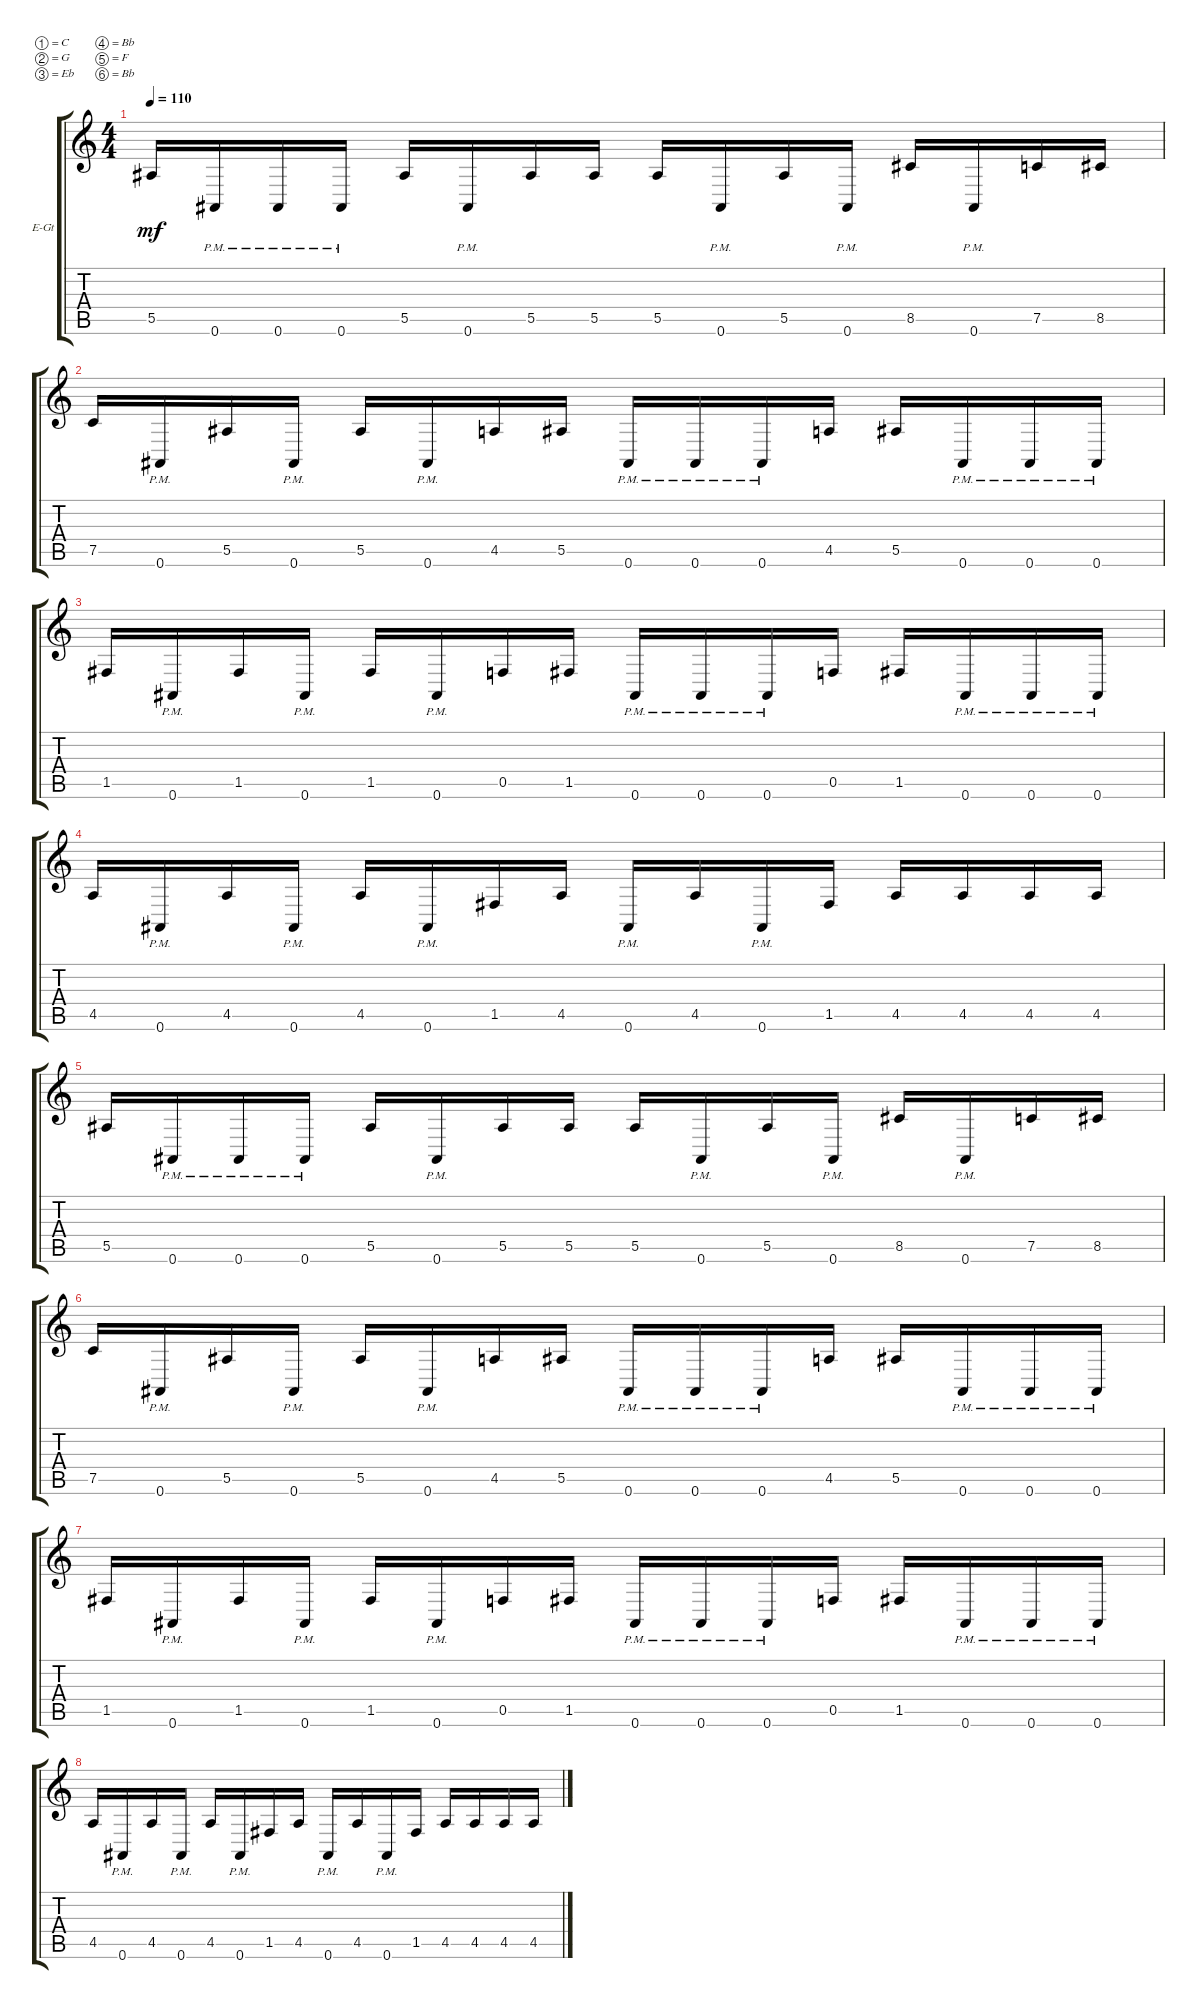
\defaultSystemsLayout 4
\bracketExtendMode groupsimilarinstruments
\firstSystemTrackNameOrientation horizontal
\otherSystemsTrackNameOrientation horizontal
\track ("Electric Guitar" "E-Gt") {instrument distortionguitar}
\staff {score tabs}
\tuning (C4 G3 Eb3 Bb2 F2 Bb1)
\ts (4 4)
\tempo 110
\clef g2
\ks c
5.5.16{dy mf} 0.6{pm}.16 0.6{pm}.16 0.6{pm}.16 5.5.16 0.6{pm}.16 5.5.16 5.5.16 5.5.16 0.6{pm}.16 5.5.16 0.6{pm}.16 8.5.16 0.6{pm}.16 7.5.16 8.5.16 |
7.5.16 0.6{pm}.16 5.5.16 0.6{pm}.16 5.5.16 0.6{pm}.16 4.5.16 5.5.16 0.6{pm}.16 0.6{pm}.16 0.6{pm}.16 4.5.16 5.5.16 0.6{pm}.16 0.6{pm}.16 0.6{pm}.16 |
1.5.16 0.6{pm}.16 1.5.16 0.6{pm}.16 1.5.16 0.6{pm}.16 0.5.16 1.5.16 0.6{pm}.16 0.6{pm}.16 0.6{pm}.16 0.5.16 1.5.16 0.6{pm}.16 0.6{pm}.16 0.6{pm}.16 |
4.5.16 0.6{pm}.16 4.5.16 0.6{pm}.16 4.5.16 0.6{pm}.16 1.5.16 4.5.16 0.6{pm}.16 4.5.16 0.6{pm}.16 1.5.16 4.5.16 4.5.16 4.5.16 4.5.16 |
5.5.16 0.6{pm}.16 0.6{pm}.16 0.6{pm}.16 5.5.16 0.6{pm}.16 5.5.16 5.5.16 5.5.16 0.6{pm}.16 5.5.16 0.6{pm}.16 8.5.16 0.6{pm}.16 7.5.16 8.5.16 |
7.5.16 0.6{pm}.16 5.5.16 0.6{pm}.16 5.5.16 0.6{pm}.16 4.5.16 5.5.16 0.6{pm}.16 0.6{pm}.16 0.6{pm}.16 4.5.16 5.5.16 0.6{pm}.16 0.6{pm}.16 0.6{pm}.16 |
1.5.16 0.6{pm}.16 1.5.16 0.6{pm}.16 1.5.16 0.6{pm}.16 0.5.16 1.5.16 0.6{pm}.16 0.6{pm}.16 0.6{pm}.16 0.5.16 1.5.16 0.6{pm}.16 0.6{pm}.16 0.6{pm}.16 |
4.5.16 0.6{pm}.16 4.5.16 0.6{pm}.16 4.5.16 0.6{pm}.16 1.5.16 4.5.16 0.6{pm}.16 4.5.16 0.6{pm}.16 1.5.16 4.5.16 4.5.16 4.5.16 4.5.16
